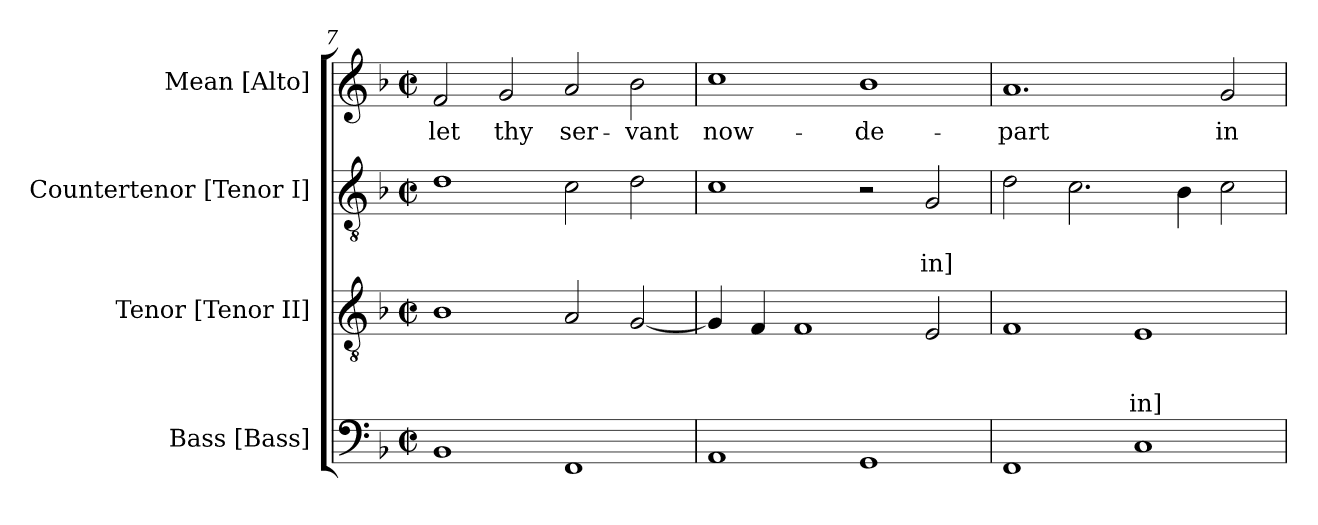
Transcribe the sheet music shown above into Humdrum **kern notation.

**kern	**kern	**text	**text	**text	**kern	**text	**text	**kern	**text
*part4	*part3	*part3	*part3	*part3	*part2	*part2	*part2	*part1	*part1
*staff4	*staff3	*staff3	*staff3	*staff3	*staff2	*staff2	*staff2	*staff1	*staff1
*I"Bass [Bass]	*I"Tenor [Tenor II]	*	*	*	*I"Countertenor [Tenor I]	*	*	*I"Mean [Alto]	*
*clefF4	*clefGv2	*	*	*	*clefGv2	*	*	*clefG2	*
*k[b-]	*k[b-]	*	*	*	*k[b-]	*	*	*k[b-]	*
*F:	*F:	*	*	*	*F:	*	*	*F:	*
*M2/2	*M2/2	*	*	*	*M2/2	*	*	*M2/2	*
*met(c|)	*met(c|)	*	*	*	*met(c|)	*	*	*met(c|)	*
=7	=7	=7	=7	=7	=7	=7	=7	=7	=7
!	!	!	!	!	!	!	!	!	!LO:LY:b
1BB-	1B-	.	.	.	1d	.	.	2f/	let
!	!	!	!	!	!	!	!	!	!LO:LY:b
.	.	.	.	.	.	.	.	2g/	thy
!	!	!	!	!	!	!	!	!	!LO:LY:b
1FF	2A/	.	.	.	2c\	.	.	2a/	ser-
!	!	!	!	!	!	!	!	!	!LO:LY:b
.	[<2G/	.	.	.	2d\	.	.	2b-\	-vant
=8	=8	=8	=8	=8	=8	=8	=8	=8	=8
!	!	!	!	!	!	!	!	!	!LO:LY:b
1AA	4G/]	.	.	.	1c	.	.	1cc	now-
.	4F/	.	.	.	.	.	.	.	.
.	1F	.	.	.	.	.	.	.	.
!	!	!	!	!	!	!	!	!	!LO:LY:b
1GG	.	.	.	.	2r	.	.	1b-	-de-
!	!	!	!	!	!	!	!LO:LY:b	!	!
.	2E/	.	.	.	2G/	.	in]	.	.
=9	=9	=9	=9	=9	=9	=9	=9	=9	=9
!	!	!	!	!	!	!	!	!	!LO:LY:b
1FF	1F	.	.	.	2d\	.	.	1.a	-part
.	.	.	.	.	2.c\	.	.	.	.
!	!	!	!	!LO:LY:b	!	!	!	!	!
1C	1E	.	.	in]	.	.	.	.	.
.	.	.	.	.	4B-\	.	.	.	.
!	!	!	!	!	!	!	!	!	!LO:LY:b
.	.	.	.	.	2c\	.	.	2g/	in
=	=	=	=	=	=	=	=	=	=
*-	*-	*-	*-	*-	*-	*-	*-	*-	*-
